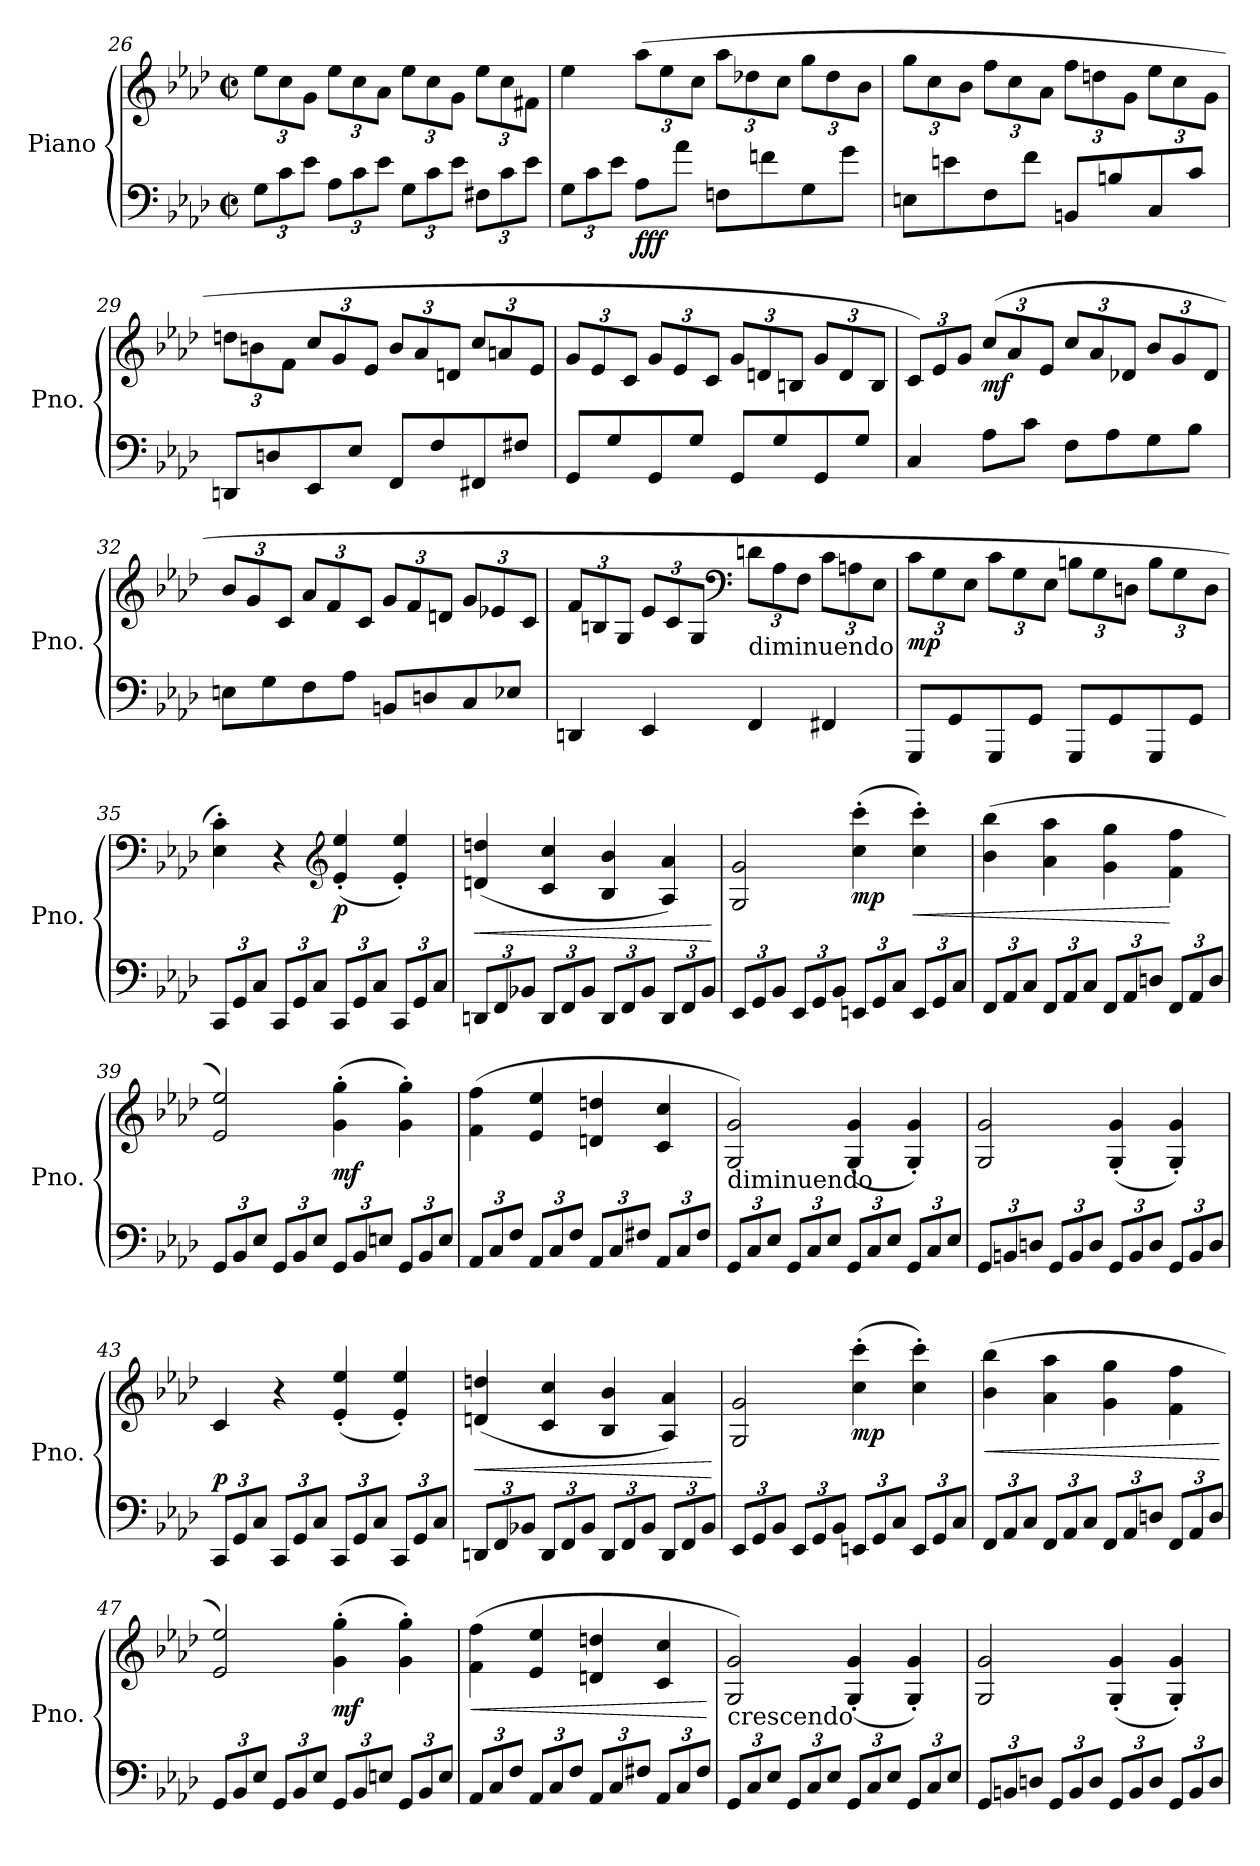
**kern	**kern	**dynam
*part1	*part1	*part1
*staff2	*staff1	*staff1/2
*I"Piano	*	*
*I'Pno.	*	*
*clefF4	*clefG2	*
*k[b-e-a-d-]	*k[b-e-a-d-]	*
*A-:	*A-:	*
*M2/2	*M2/2	*
*met(c|)	*met(c|)	*
*Xbrackettup	*Xbrackettup	*
=26	=26	=26
12G\L	12ee-\L	.
12c\	12cc\	.
12e-\J	12g\J	.
12A-\L	12ee-\L	.
12c\	12cc\	.
12e-\J	12a-\J	.
12G\L	12ee-\L	.
12c\	12cc\	.
12e-\J	12g\J	.
12F#X\L	12ee-\L	.
12c\	12cc\	.
12e-\J	12f#X\J	.
=27	=27	=27
12G\L	4ee-\	.
12c\	.	.
12e-\J	.	.
!	!	!LO:DY:b=2
!	!	!LO:DY:n=1:b
8A-\L	(>12aa-\L	ff f
.	12ee-\	.
8a-\J	.	.
.	12cc\J	.
8Fn\L	12aa-\L	.
.	12dd-X\	.
8fn\	.	.
.	12cc\J	.
8G\	12gg\L	.
.	12dd-\	.
8g\J	.	.
.	12b-\J	.
!!LO:LB:g=z
=28	=28	=28
8En\L	12gg\L	.
.	12cc\	.
8en\	.	.
.	12b-\J	.
8F\	12ff\L	.
.	12cc\	.
8f\J	.	.
.	12a-\J	.
8BBn/L	12ff\L	.
.	12ddn\	.
8Bn/	.	.
.	12g\J	.
8C/	12ee-\L	.
.	12cc\	.
8c/J	.	.
.	12g\J	.
=29	=29	=29
8DDn/L	12ddn\L	.
.	12bn\	.
8Dn/	.	.
.	12f\J	.
8EE-/	12cc/L	.
.	12g/	.
8E-/J	.	.
.	12e-/J	.
8FF/L	12b/L	.
.	12a-/	.
8F/	.	.
.	12dn/J	.
8FF#X/	12cc/L	.
.	12an/	.
8F#X/J	.	.
.	12e-/J	.
=30	=30	=30
8GG/L	12g/L	.
.	12e-/	.
8G/	.	.
.	12c/J	.
8GG/	12g/L	.
.	12e-/	.
8G/J	.	.
.	12c/J	.
8GG/L	12g/L	.
.	12dn/	.
8G/	.	.
.	12Bn/J	.
8GG/	12g/L	.
.	12d/	.
8G/J	.	.
.	12B/J	.
!!LO:LB:g=z
=31	=31	=31
4C/	12c/L)	.
.	12e-/	.
.	12g/J	.
!	!	!LO:DY:b
8A-\L	(>12cc/L	mf
.	12a-/	.
8c\J	.	.
.	12e-/J	.
8F\L	12cc/L	.
.	12a-/	.
8A-\	.	.
.	12d-X/J	.
8G\	12b-/L	.
.	12g/	.
8B-\J	.	.
.	12d-/J	.
=32	=32	=32
8En\L	12b-/L	.
.	12g/	.
8G\	.	.
.	12c/J	.
8F\	12a-/L	.
.	12f/	.
8A-\J	.	.
.	12c/J	.
8BBn/L	12g/L	.
.	12f/	.
8Dn/	.	.
.	12dn/J	.
8C/	12g/L	.
.	12e-X/	.
8E-X/J	.	.
.	12c/J	.
=33	=33	=33
4DDn/	12f/L	.
.	12Bn/	.
.	12G/J	.
4EE-/	12e-/L	.
.	12c/	.
.	12G/J	.
*	*clefF4	*
!	!LO:TX:b:t=diminuendo	!
4FF/	12dn\L	.
.	12A-\	.
.	12F\J	.
4FF#X/	12c\L	.
.	12An\	.
.	12E-\J	.
!!LO:LB:g=z
=34	=34	=34
!	!	!LO:DY:b
8GGG/L	12c\L	mp
.	12G\	.
8GG/	.	.
.	12E-\J	.
8GGG/	12c\L	.
.	12G\	.
8GG/J	.	.
.	12E-\J	.
8GGG/L	12Bn\L	.
.	12G\	.
8GG/	.	.
.	12Dn\J	.
8GGG/	12B\L	.
.	12G\	.
8GG/J	.	.
.	12D\J	.
=35	=35	=35
12CC/L	4E-\' 4c\')	.
12GG/	.	.
12C/J	.	.
12CC/L	4r	.
12GG/	.	.
12C/J	.	.
*	*clefG2	*
!	!	!LO:DY:b
12CC/L	(<4e-/' 4ee-/'	p
12GG/	.	.
12C/J	.	.
12CC/L	4e-/' 4ee-/')	.
12GG/	.	.
12C/J	.	.
=36	=36	=36
!	!	!LO:HP:b
12DDn/L	(<4dn/ 4ddn/	<
12FF/	.	.
12BB-X/J	.	.
12DD/L	4c/ 4cc/	.
12FF/	.	.
12BB-/J	.	.
12DD/L	4B-/ 4b-/	.
12FF/	.	.
12BB-/J	.	.
12DD/L	4A-/ 4a-/)	.
12FF/	.	.
12BB-/J	.	.
.	.	[
!!LO:LB:g=z
=37	=37	=37
12EE-/L	2G/ 2g/	.
12GG/	.	.
12BB-/J	.	.
12EE-/L	.	.
12GG/	.	.
12BB-/J	.	.
!	!	!LO:DY:b
12EEn/L	(>4cc\' 4ccc\'	mp
12GG/	.	.
12C/J	.	.
!	!	!LO:HP:b
12EE/L	4cc\' 4ccc\')	<
12GG/	.	.
12C/J	.	.
=38	=38	=38
12FF/L	(>4b-\ 4bb-\	.
12AA-/	.	.
12C/J	.	.
12FF/L	4a-\ 4aa-\	.
12AA-/	.	.
12C/J	.	.
12FF/L	4g\ 4gg\	.
12AA-/	.	.
12Dn/J	.	.
12FF/L	4f\ 4ff\	[
12AA-/	.	.
12D/J	.	.
=39	=39	=39
12GG/L	2e-/ 2ee-/)	.
12BB-/	.	.
12E-/J	.	.
12GG/L	.	.
12BB-/	.	.
12E-/J	.	.
!	!	!LO:DY:b
12GG/L	(>4g\' 4gg\'	mf
12BB-/	.	.
12En/J	.	.
12GG/L	4g\' 4gg\')	.
12BB-/	.	.
12E/J	.	.
=40	=40	=40
12AA-/L	(>4f\ 4ff\	.
12C/	.	.
12F/J	.	.
12AA-/L	4e-/ 4ee-/	.
12C/	.	.
12F/J	.	.
12AA-/L	4dn/ 4ddn/	.
12C/	.	.
12F#X/J	.	.
12AA-/L	4c/ 4cc/	.
12C/	.	.
12F#/J	.	.
!!LO:LB:g=z
=41	=41	=41
!	!LO:TX:b:t=diminuendo	!
12GG/L	2G/ 2g/)	.
12C/	.	.
12E-/J	.	.
12GG/L	.	.
12C/	.	.
12E-/J	.	.
12GG/L	(<4G/' 4g/'	.
12C/	.	.
12E-/J	.	.
12GG/L	4G/' 4g/')	.
12C/	.	.
12E-/J	.	.
=42	=42	=42
12GG/L	2G/ 2g/	.
12BBn/	.	.
12Dn/J	.	.
12GG/L	.	.
12BB/	.	.
12D/J	.	.
12GG/L	(<4G/' 4g/'	.
12BB/	.	.
12D/J	.	.
12GG/L	4G/' 4g/')	.
12BB/	.	.
12D/J	.	.
=43	=43	=43
!	!	!LO:DY:a=2
12CC/L	4c/	p
12GG/	.	.
12C/J	.	.
12CC/L	4r	.
12GG/	.	.
12C/J	.	.
12CC/L	(<4e-/' 4ee-/'	.
12GG/	.	.
12C/J	.	.
12CC/L	4e-/' 4ee-/')	.
12GG/	.	.
12C/J	.	.
=44	=44	=44
!	!	!LO:HP:b
12DDn/L	(<4dn/ 4ddn/	<
12FF/	.	.
12BB-X/J	.	.
12DD/L	4c/ 4cc/	.
12FF/	.	.
12BB-/J	.	.
12DD/L	4B-/ 4b-/	.
12FF/	.	.
12BB-/J	.	.
12DD/L	4A-/ 4a-/)	.
12FF/	.	.
12BB-/J	.	.
.	.	[
!!LO:PB:g=z
=45	=45	=45
12EE-/L	2G/ 2g/	.
12GG/	.	.
12BB-/J	.	.
12EE-/L	.	.
12GG/	.	.
12BB-/J	.	.
!	!	!LO:DY:b
12EEn/L	(>4cc\' 4ccc\'	mp
12GG/	.	.
12C/J	.	.
12EE/L	4cc\' 4ccc\')	.
12GG/	.	.
12C/J	.	.
=46	=46	=46
!	!	!LO:HP:b
12FF/L	(>4b-\ 4bb-\	<
12AA-/	.	.
12C/J	.	.
12FF/L	4a-\ 4aa-\	.
12AA-/	.	.
12C/J	.	.
12FF/L	4g\ 4gg\	.
12AA-/	.	.
12Dn/J	.	.
12FF/L	4f\ 4ff\	.
12AA-/	.	.
12D/J	.	.
.	.	[
=47	=47	=47
12GG/L	2e-/ 2ee-/)	.
12BB-/	.	.
12E-/J	.	.
12GG/L	.	.
12BB-/	.	.
12E-/J	.	.
!	!	!LO:DY:b
12GG/L	(>4g\' 4gg\'	mf
12BB-/	.	.
12En/J	.	.
12GG/L	4g\' 4gg\')	.
12BB-/	.	.
12E/J	.	.
=48	=48	=48
!	!	!LO:HP:b
12AA-/L	(>4f\ 4ff\	<
12C/	.	.
12F/J	.	.
12AA-/L	4e-/ 4ee-/	.
12C/	.	.
12F/J	.	.
12AA-/L	4dn/ 4ddn/	.
12C/	.	.
12F#X/J	.	.
12AA-/L	4c/ 4cc/	.
12C/	.	.
12F#/J	.	.
.	.	[
!!LO:LB:g=z
=49	=49	=49
!	!LO:TX:b:t=crescendo	!
12GG/L	2G/ 2g/)	.
12C/	.	.
12E-/J	.	.
12GG/L	.	.
12C/	.	.
12E-/J	.	.
12GG/L	(<4G/' 4g/'	.
12C/	.	.
12E-/J	.	.
12GG/L	4G/' 4g/')	.
12C/	.	.
12E-/J	.	.
=50	=50	=50
12GG/L	2G/ 2g/	.
12BBn/	.	.
12Dn/J	.	.
12GG/L	.	.
12BB/	.	.
12D/J	.	.
12GG/L	(<4G/' 4g/'	.
12BB/	.	.
12D/J	.	.
12GG/L	4G/' 4g/')	.
12BB/	.	.
12D/J	.	.
=	=	=
*-	*-	*-
